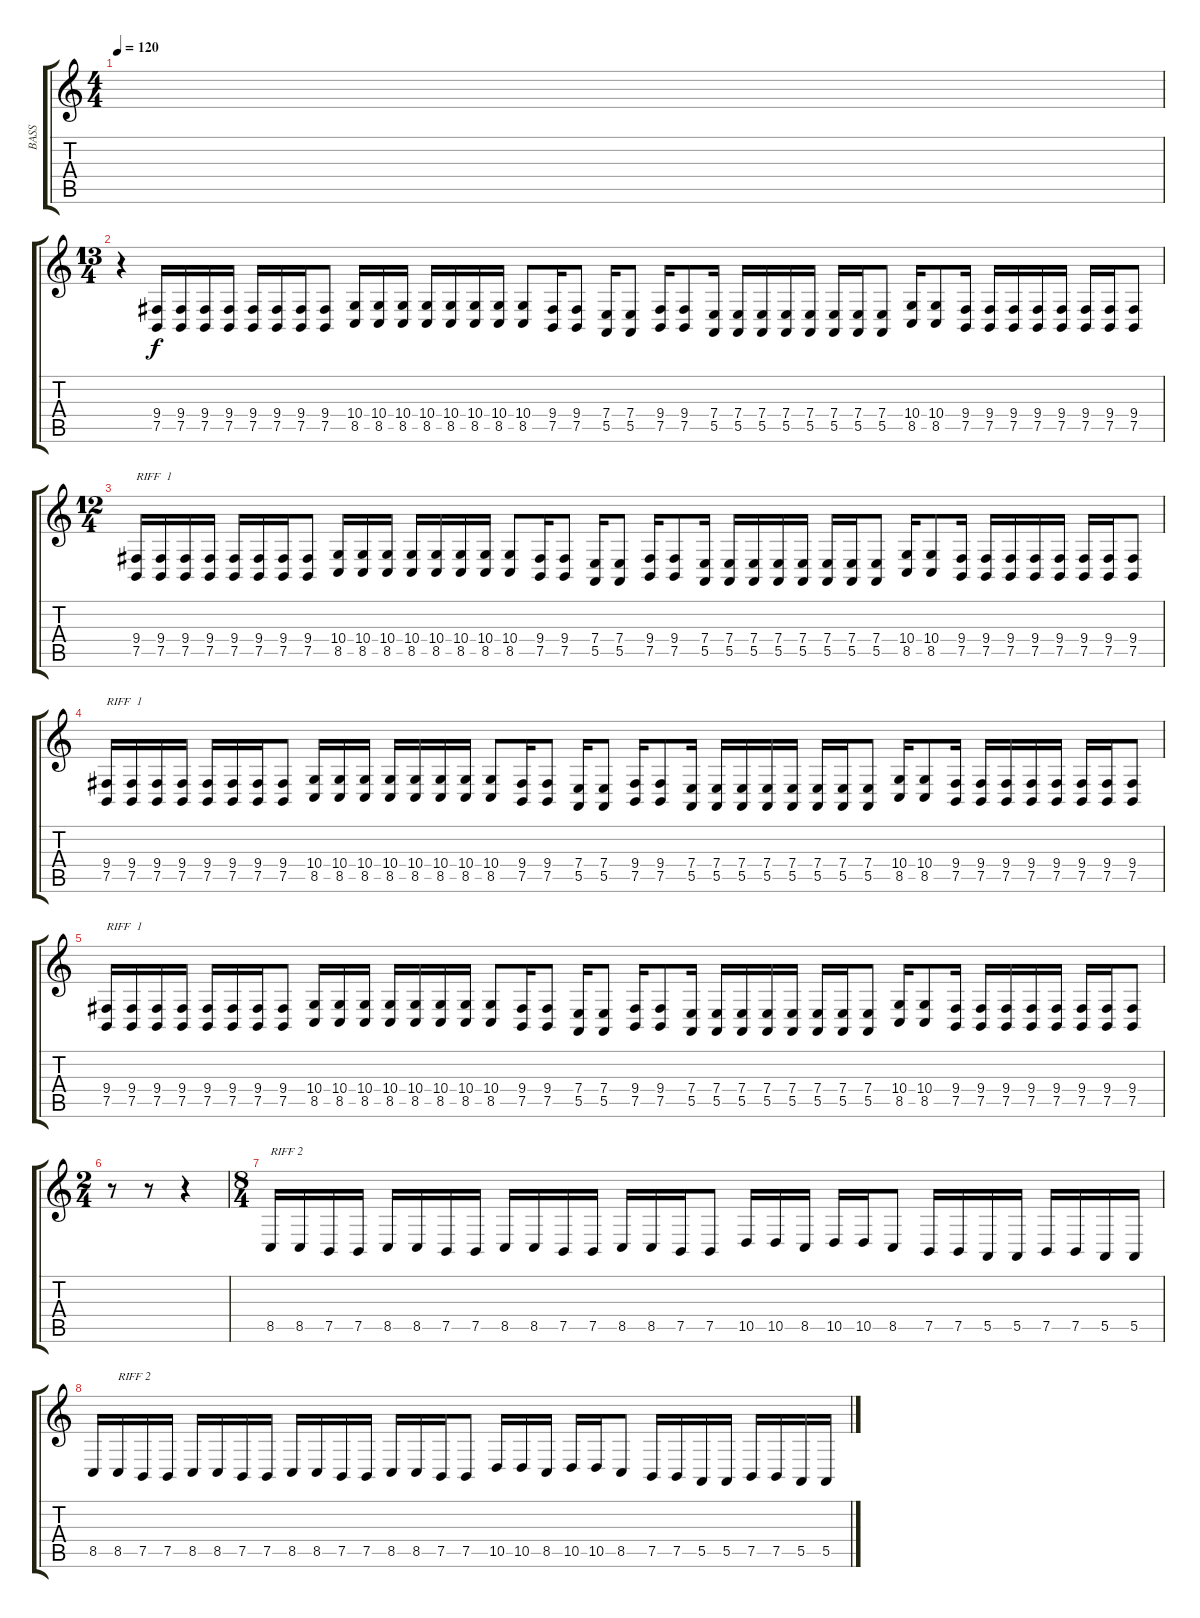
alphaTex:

\track ("BASS" "BASS") {instrument electricbasspick}
\staff {score tabs}
\tuning (E4 B3 D2 A1 E1 B1) {hide}
\ts (4 4)
\tempo 120
\clef g2
\ks c
|
\ts (13 4)
r.4 (9.4 7.5).16 (9.4 7.5).16 (9.4 7.5).16 (9.4 7.5).16 (9.4 7.5).16 (9.4 7.5).16 (9.4 7.5).16 (9.4 7.5).8 (10.4 8.5).16 (10.4 8.5).16 (10.4 8.5).16 (10.4 8.5).16 (10.4 8.5).16 (10.4 8.5).16 (10.4 8.5).16 (10.4 8.5).8 (9.4 7.5).16 (9.4 7.5).8 (7.4 5.5).16 (7.4 5.5).8 (9.4 7.5).16 (9.4 7.5).8 (7.4 5.5).16 (7.4 5.5).16 (7.4 5.5).16 (7.4 5.5).16 (7.4 5.5).16 (7.4 5.5).16 (7.4 5.5).16 (7.4 5.5).8 (10.4 8.5).16 (10.4 8.5).8 (9.4 7.5).16 (9.4 7.5).16 (9.4 7.5).16 (9.4 7.5).16 (9.4 7.5).16 (9.4 7.5).16 (9.4 7.5).16 (9.4 7.5).8 |
\ts (12 4)
(9.4 7.5).16{txt "RIFF  1"} (9.4 7.5).16 (9.4 7.5).16 (9.4 7.5).16 (9.4 7.5).16 (9.4 7.5).16 (9.4 7.5).16 (9.4 7.5).8 (10.4 8.5).16 (10.4 8.5).16 (10.4 8.5).16 (10.4 8.5).16 (10.4 8.5).16 (10.4 8.5).16 (10.4 8.5).16 (10.4 8.5).8 (9.4 7.5).16 (9.4 7.5).8 (7.4 5.5).16 (7.4 5.5).8 (9.4 7.5).16 (9.4 7.5).8 (7.4 5.5).16 (7.4 5.5).16 (7.4 5.5).16 (7.4 5.5).16 (7.4 5.5).16 (7.4 5.5).16 (7.4 5.5).16 (7.4 5.5).8 (10.4 8.5).16 (10.4 8.5).8 (9.4 7.5).16 (9.4 7.5).16 (9.4 7.5).16 (9.4 7.5).16 (9.4 7.5).16 (9.4 7.5).16 (9.4 7.5).16 (9.4 7.5).8 |
(9.4 7.5).16{txt "RIFF  1"} (9.4 7.5).16 (9.4 7.5).16 (9.4 7.5).16 (9.4 7.5).16 (9.4 7.5).16 (9.4 7.5).16 (9.4 7.5).8 (10.4 8.5).16 (10.4 8.5).16 (10.4 8.5).16 (10.4 8.5).16 (10.4 8.5).16 (10.4 8.5).16 (10.4 8.5).16 (10.4 8.5).8 (9.4 7.5).16 (9.4 7.5).8 (7.4 5.5).16 (7.4 5.5).8 (9.4 7.5).16 (9.4 7.5).8 (7.4 5.5).16 (7.4 5.5).16 (7.4 5.5).16 (7.4 5.5).16 (7.4 5.5).16 (7.4 5.5).16 (7.4 5.5).16 (7.4 5.5).8 (10.4 8.5).16 (10.4 8.5).8 (9.4 7.5).16 (9.4 7.5).16 (9.4 7.5).16 (9.4 7.5).16 (9.4 7.5).16 (9.4 7.5).16 (9.4 7.5).16 (9.4 7.5).8 |
(9.4 7.5).16{txt "RIFF  1"} (9.4 7.5).16 (9.4 7.5).16 (9.4 7.5).16 (9.4 7.5).16 (9.4 7.5).16 (9.4 7.5).16 (9.4 7.5).8 (10.4 8.5).16 (10.4 8.5).16 (10.4 8.5).16 (10.4 8.5).16 (10.4 8.5).16 (10.4 8.5).16 (10.4 8.5).16 (10.4 8.5).8 (9.4 7.5).16 (9.4 7.5).8 (7.4 5.5).16 (7.4 5.5).8 (9.4 7.5).16 (9.4 7.5).8 (7.4 5.5).16 (7.4 5.5).16 (7.4 5.5).16 (7.4 5.5).16 (7.4 5.5).16 (7.4 5.5).16 (7.4 5.5).16 (7.4 5.5).8 (10.4 8.5).16 (10.4 8.5).8 (9.4 7.5).16 (9.4 7.5).16 (9.4 7.5).16 (9.4 7.5).16 (9.4 7.5).16 (9.4 7.5).16 (9.4 7.5).16 (9.4 7.5).8 |
\ts (2 4)
r.8 r.8 r.4 |
\ts (8 4)
8.5.16{txt "RIFF 2"} 8.5.16 7.5.16 7.5.16 8.5.16 8.5.16 7.5.16 7.5.16 8.5.16 8.5.16 7.5.16 7.5.16 8.5.16 8.5.16 7.5.16 7.5.8 10.5.16 10.5.16 8.5.16 10.5.16 10.5.16 8.5.8 7.5.16 7.5.16 5.5.16 5.5.16 7.5.16 7.5.16 5.5.16 5.5.16 |
8.5.16 8.5.16{txt "RIFF 2"} 7.5.16 7.5.16 8.5.16 8.5.16 7.5.16 7.5.16 8.5.16 8.5.16 7.5.16 7.5.16 8.5.16 8.5.16 7.5.16 7.5.8 10.5.16 10.5.16 8.5.16 10.5.16 10.5.16 8.5.8 7.5.16 7.5.16 5.5.16 5.5.16 7.5.16 7.5.16 5.5.16 5.5.16
